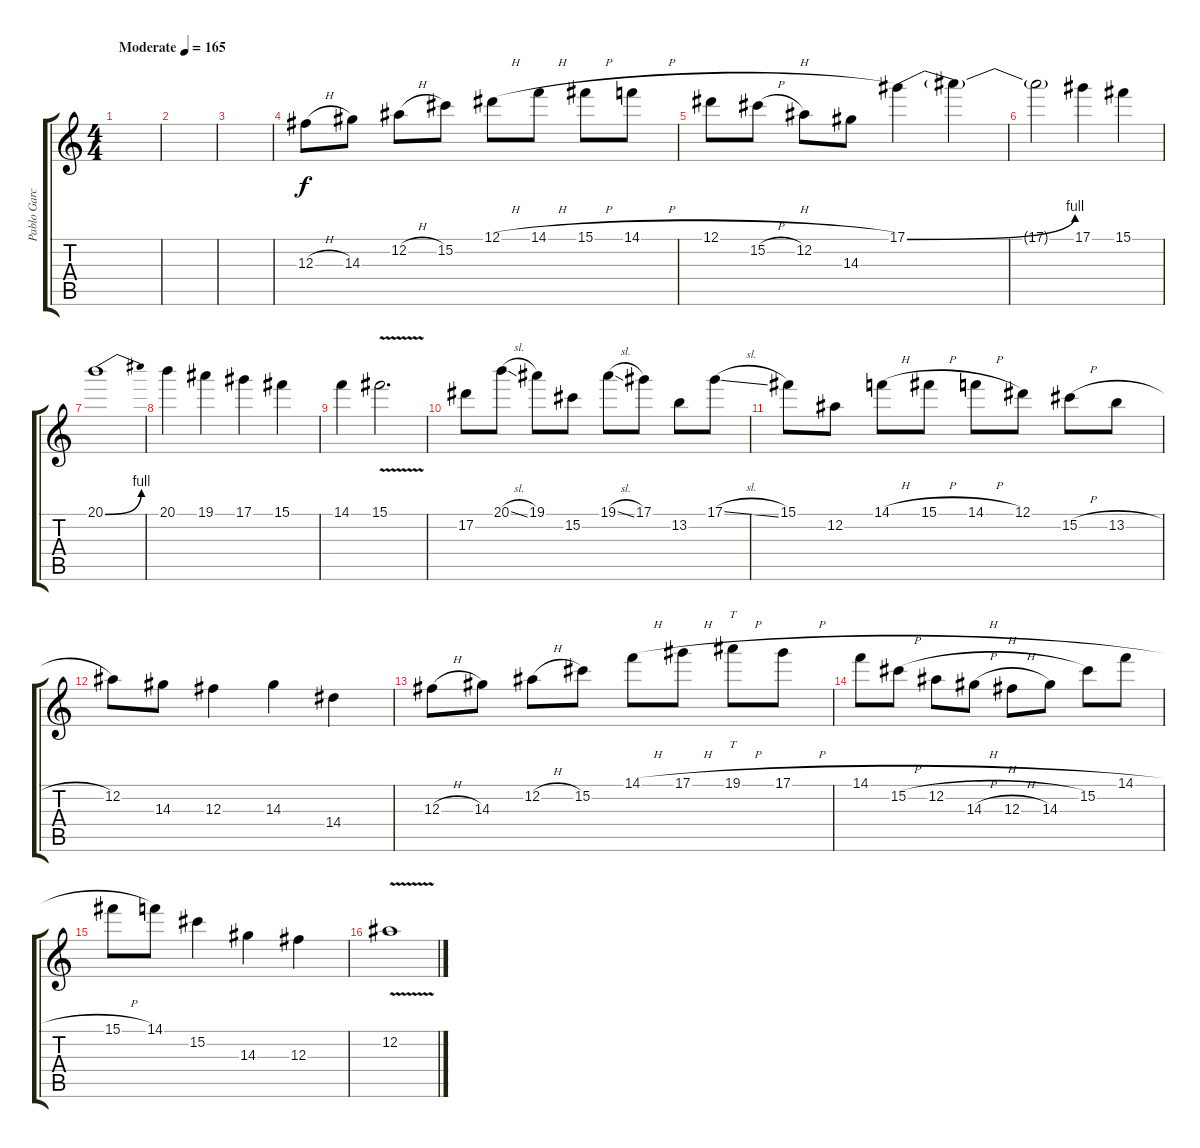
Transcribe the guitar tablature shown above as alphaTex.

\track ("Pablo Garcia" "Pablo Garc") {instrument distortionguitar}
\staff {score tabs}
\tuning (Eb4 Bb3 Gb3 Db3 Ab2 Eb2) {hide}
\ts (4 4)
\tempo (165 "Moderate")
\clef g2
\ks c
|
|
|
12.3{h}.8 14.3.8 12.2{h}.8 15.2.8 12.1{h}.8 14.1{h}.8 15.1{h}.8 14.1{h}.8 |
12.1{h}.8 15.2{h}.8 12.2.8 14.3.8 17.1{be (bend 0 0 60 4)}.4 17.1{t}.4 |
17.1{t}.2 17.1.4 15.1.4 |
20.1{be (bend 0 0 60 4)}.1 |
20.1.4 19.1.4 17.1.4 15.1.4 |
14.1.4 15.1{v}.2{d} |
17.2.8 20.1{sl}.8 19.1.8 15.2.8 19.1{sl}.8 17.1.8 13.2.8 17.1{sl}.8 |
15.1.8 12.2.8 14.1{h}.8 15.1{h}.8 14.1{h}.8 12.1.8 15.2{h}.8 13.2{h}.8 |
12.2.8 14.3.8 12.3.4 14.3.4 14.4.4 |
12.3{h}.8 14.3.8 12.2{h}.8 15.2.8 14.1{h}.8 17.1{h}.8 19.1{h}.8{tt} 17.1{h}.8 |
14.1{h}.8 15.2{h}.8 12.2{h}.8 14.3{h}.8 12.3{h}.8 14.3.8 15.2.8 14.1{h}.8 |
15.1{h}.8 14.1.8 15.2.4 14.3.4 12.3.4 |
12.2{v}.1
